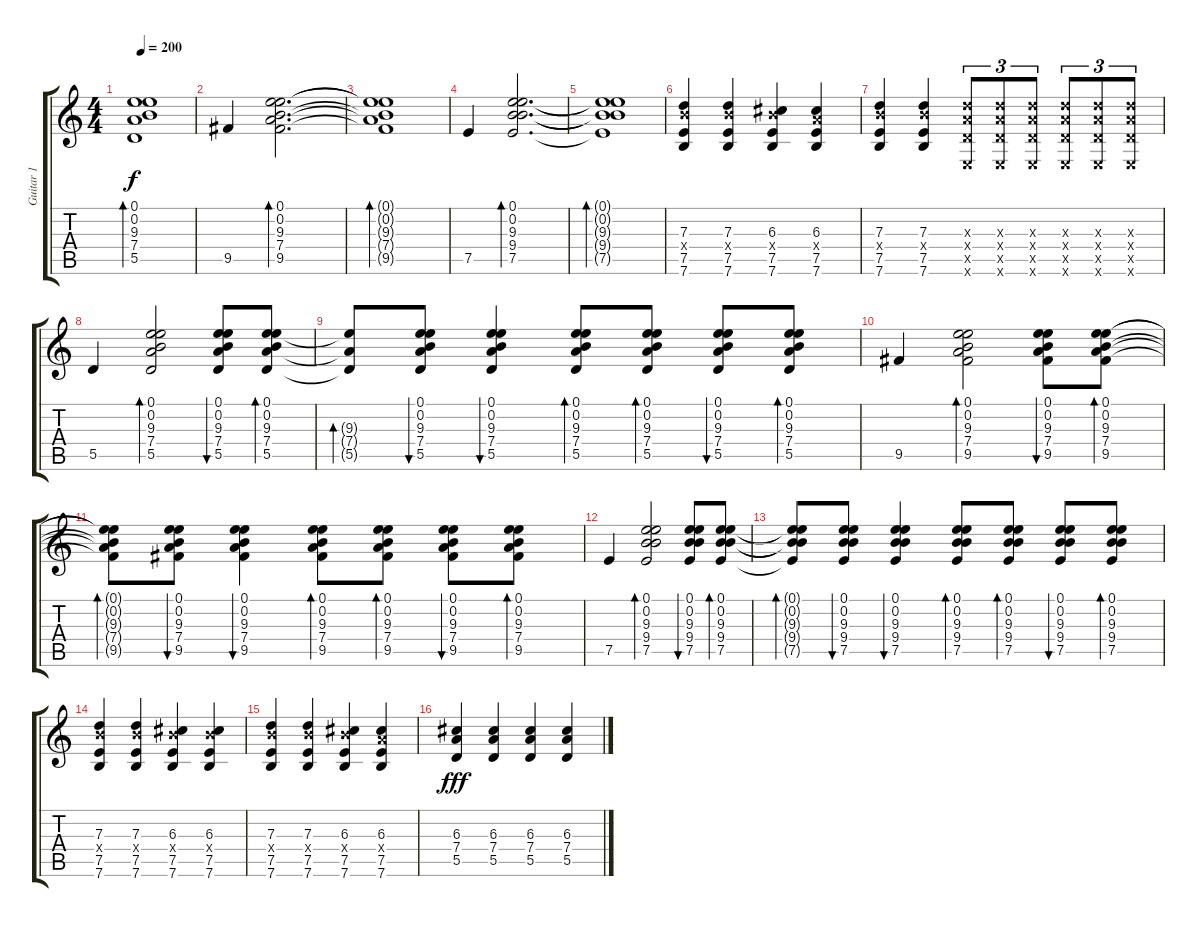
\track ("Guitar 1" "Guitar 1") {instrument electricguitarclean}
\staff {score tabs}
\tuning (E4 B3 G3 D3 A2 E2) {hide}
\ts (4 4)
\tempo 200
\clef g2
\ks c
(0.1{t} 0.2{t} 9.3{t} 7.4{t} 5.5{t}).1{bd 60 dy f} |
9.5.4 (0.1 0.2 9.3 7.4 9.5).2{d bd 60} |
(0.1{t} 0.2{t} 9.3{t} 7.4{t} 9.5{t}).1{bd 60} |
7.5.4 (0.1 0.2 9.3 9.4 7.5).2{d bd 60} |
(0.1{t} 0.2{t} 9.3{t} 9.4{t} 7.5{t}).1{bd 60} |
(7.3 9.4{x} 7.5 7.6).4 (7.3 9.4{x} 7.5 7.6).4 (6.3 9.4{x} 7.5 7.6).4 (6.3 7.4{x} 7.5 7.6).4 |
(7.3 9.4{x} 7.5 7.6).4 (7.3 9.4{x} 7.5 7.6).4 (7.3{x} 7.4{x} 5.5{x} 0.6{x}).8{tu (3 2)} (7.3{x} 7.4{x} 5.5{x} 0.6{x}).8{tu (3 2)} (7.3{x} 7.4{x} 5.5{x} 0.6{x}).8{tu (3 2)} (7.3{x} 7.4{x} 5.5{x} 0.6{x}).8{tu (3 2)} (7.3{x} 7.4{x} 5.5{x} 0.6{x}).8{tu (3 2)} (7.3{x} 7.4{x} 5.5{x} 0.6{x}).8{tu (3 2)} |
5.5.4 (0.1 0.2 9.3 7.4 5.5).2{bd 60} (0.1 0.2 9.3 7.4 5.5).8{bu 60} (0.1 0.2 9.3 7.4 5.5).8{bd 60} |
(9.3{t} 7.4{t} 5.5{t}).8{bd 60} (0.1 0.2 9.3 7.4 5.5).8{bu 60} (0.1 0.2 9.3 7.4 5.5).4{bu 60} (0.1 0.2 9.3 7.4 5.5).8{bd 60} (0.1 0.2 9.3 7.4 5.5).8{bd 60} (0.1 0.2 9.3 7.4 5.5).8{bu 60} (0.1 0.2 9.3 7.4 5.5).8{bd 60} |
9.5.4 (0.1 0.2 9.3 7.4 9.5).2{bd 60} (0.1 0.2 9.3 7.4 9.5).8{bu 60} (0.1 0.2 9.3 7.4 9.5).8{bd 60} |
(0.1{t} 0.2{t} 9.3{t} 7.4{t} 9.5{t}).8{bd 60} (0.1 0.2 9.3 7.4 9.5).8{bu 60} (0.1 0.2 9.3 7.4 9.5).4{bu 60} (0.1 0.2 9.3 7.4 9.5).8{bd 60} (0.1 0.2 9.3 7.4 9.5).8{bd 60} (0.1 0.2 9.3 7.4 9.5).8{bu 60} (0.1 0.2 9.3 7.4 9.5).8{bd 60} |
7.5.4 (0.1 0.2 9.3 9.4 7.5).2{bd 60} (0.1 0.2 9.3 9.4 7.5).8{bu 60} (0.1 0.2 9.3 9.4 7.5).8{bd 60} |
(0.1{t} 0.2{t} 9.3{t} 9.4{t} 7.5{t}).8{bd 60} (0.1 0.2 9.3 9.4 7.5).8{bu 60} (0.1 0.2 9.3 9.4 7.5).4{bu 60} (0.1 0.2 9.3 9.4 7.5).8{bd 60} (0.1 0.2 9.3 9.4 7.5).8{bd 60} (0.1 0.2 9.3 9.4 7.5).8{bu 60} (0.1 0.2 9.3 9.4 7.5).8{bd 60} |
(7.3 9.4{x} 7.5 7.6).4 (7.3 9.4{x} 7.5 7.6).4 (6.3 9.4{x} 7.5 7.6).4 (6.3 9.4{x} 7.5 7.6).4 |
(7.3 9.4{x} 7.5 7.6).4 (7.3 9.4{x} 7.5 7.6).4 (6.3 9.4{x} 7.5 7.6).4 (6.3 7.4{x} 7.5 7.6).4 |
(6.3 7.4 5.5).4{dy fff} (6.3 7.4 5.5).4 (6.3 7.4 5.5).4 (6.3 7.4 5.5).4
